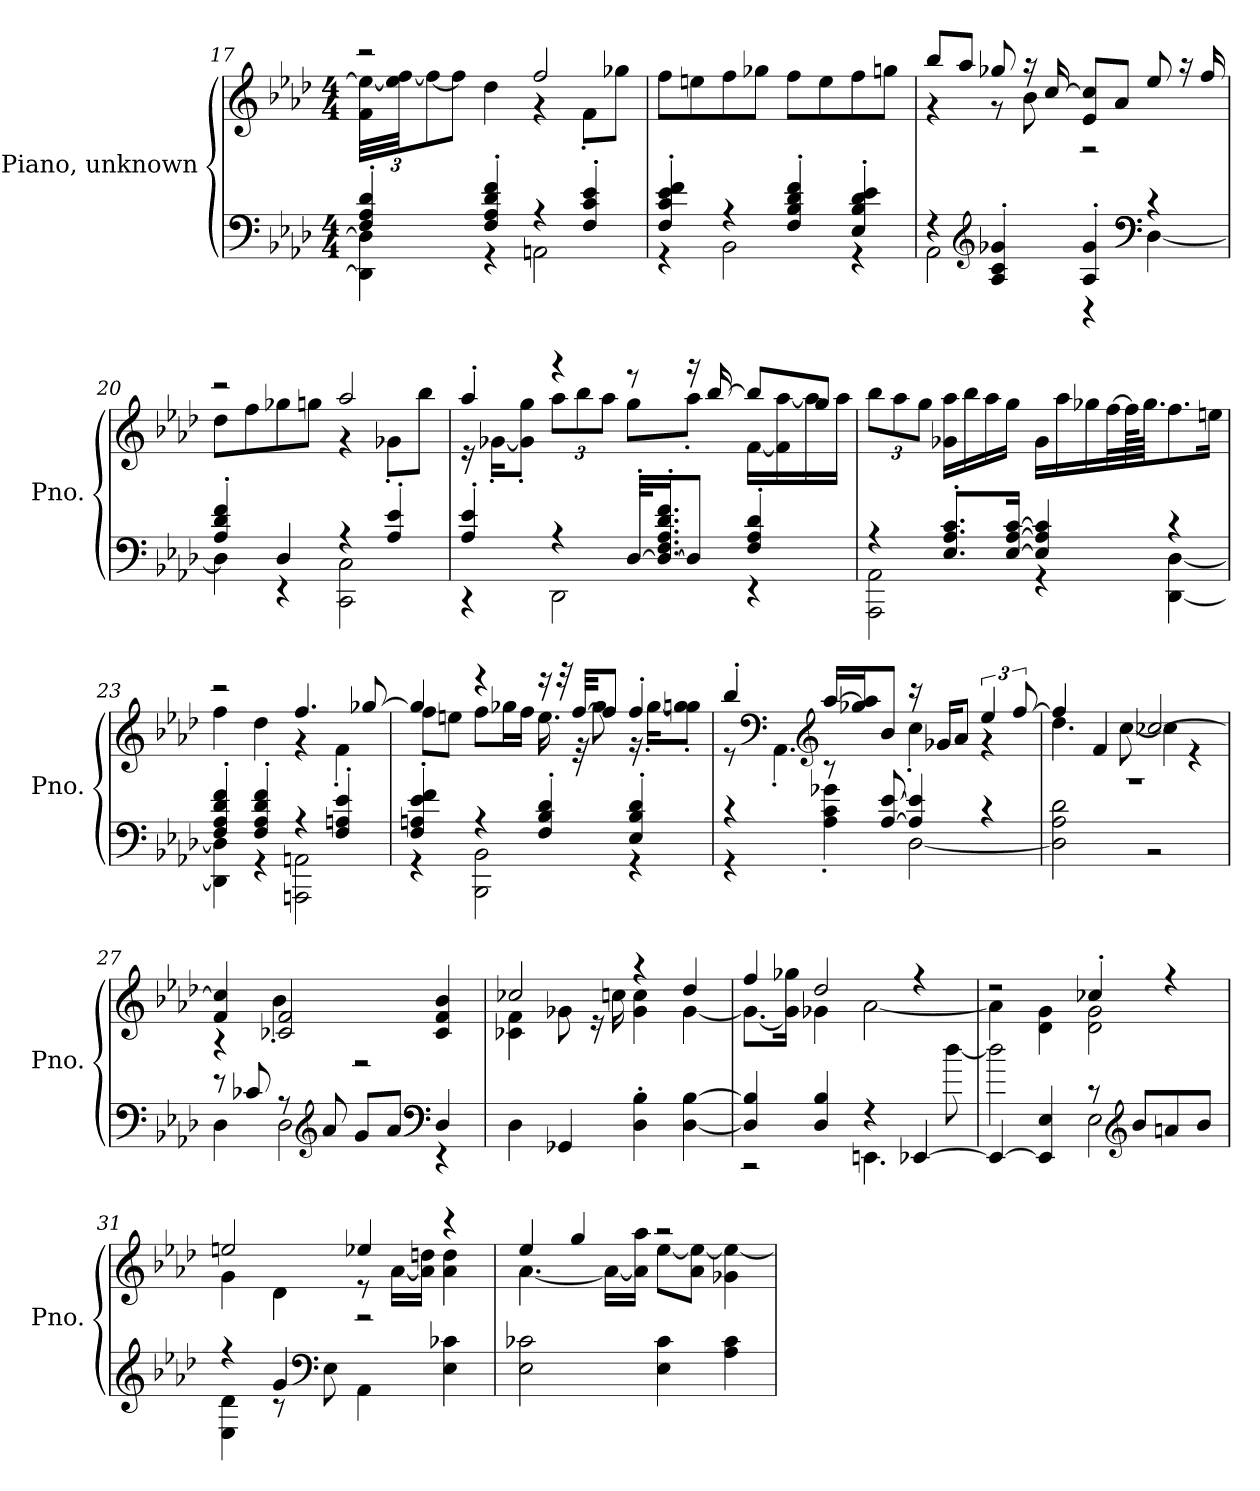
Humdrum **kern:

**kern	**kern
*part1	*part1
*staff2	*staff1
*I"Piano, unknown	*
*I'Pno.	*
*clefF4	*clefG2
*k[b-e-a-d-]	*k[b-e-a-d-]
*M4/4	*M4/4
=17	=17
*^	*^
*	*	*	*Xbrackettup
4F/' 4A-/' 4d-/'	4DD-\] 4D-\]	2r	48f\ 48ee\_LLL
.	.	.	48ee\] [48ff\JJ
.	.	.	12ff\_
.	.	.	8ff\J]
4F/' 4A-/' 4d-/' 4f/'	4r	.	4dd-\
4r	2AAn\	2ff/	4r
4F/' 4c/' 4e-/'	.	.	8f'\L
.	.	.	8gg-X\J
*	*	*v	*v
=18	=18	=18
4F/' 4c/' 4e-/' 4f/'	4r	8ff\L
.	.	8een\
4r	2BB-\	8ff\
.	.	8gg-X\J
4F/' 4B-/' 4d-/' 4f/'	.	8ff\L
.	.	8ee\
4E-/' 4B-/' 4d-/' 4e-/'	4r	8ff\
.	.	8ggn\J
!!LO:PB:g=z
=19	=19	=19
*	*	*^
4r	2AA-\	8bb-/L	4r
.	.	8aa-/J	.
*clefG2	*	*	*
4A-/' 4c/' 4g-X/'	.	8gg-X/	8r
.	.	16r	8b-\
.	.	[16cc/	.
4A-/' 4g-/'	4r	8e-/ 8cc/]L	2r
.	.	8a-/J	.
*clefF4	*	*	*
4r	[4D-\	8ee-/	.
.	.	16r	.
.	.	16ff/	.
=20	=20	=20	=20
4A-/' 4d-/' 4f/'	4D-\]	2r	8dd-\L
.	.	.	8ff\
4D-/	4r	.	8gg-X\
.	.	.	8ggn\J
4r	2CC\ 2C\	2aa-/	4r
4A-/' 4e-/'	.	.	8g-X'\L
.	.	.	8bb-\J
!!LO:LB:g=z	!!
=21	=21	=21	=21
4A-/' 4e-/'	4r	4aa-'/	16r
.	.	.	[16g-X'\KL
.	.	.	8g-\]' 8gg\'J
4r	2DD-\	4r	12aa-\L
.	.	.	12bb-\
.	.	.	12aa-\J
[32D-'/KLL	.	8r	8gg\L
16.D-/_' 16.F/' 16.A-/' 16.d-/' 16.f/'J	.	.	.
8D-/J]	.	16r	8aa-'\J
.	.	[16bb-/	.
4F/' 4A-/' 4d-/'	4r	8bb-/L]	[16f\LL
.	.	.	16f\] [16aa-\
.	.	8gg/J	16aa-\]
.	.	.	16aa-\JJ
*	*	*v	*v
=22	=22	=22
4r	2AAA-\ 2AA-\	12bb-\L
.	.	12aa-\
.	.	12gg\J
8.E-/' 8.A-/' 8.c/'L	.	16g-X\ 16aa-\LL
.	.	16bb-\
.	.	16aa-\
[16E-/ [16A-/ [16c/Jk	.	16gg\JJ
4E-/] 4A-/] 4c/]	4r	16g-\LL
.	.	16aa-\
.	.	16gg-X\
.	.	[32ff\L
.	.	128ff\KL]
.	.	64.gg-\JJJ
4r	[4DD-\ [4D-\	8.ff\
.	.	16een\Jk
!!LO:LB:g=z
=23	=23	=23
*	*	*^
4F/' 4A-/' 4d-/' 4f/'	4DD-\] 4D-\]	2r	4ff\
4F/' 4A-/' 4d-/' 4f/'	4r	.	4dd-\
4r	2AAAn\ 2AAn\	4.ff/	4r
4F/' 4An/' 4e-/'	.	.	4f'\
.	.	[8gg-X/	.
=24	=24	=24	=24
4F/' 4An/' 4e-/' 4f/'	4r	4gg-/]	8ff\L
.	.	.	8een\J
4r	2BBB-\ 2BB-\	4r	8ff\L
.	.	.	16gg-X\L
.	.	.	16ff\JJ
4F/' 4B-/' 4d-/'	.	16r	16.ee\
.	.	32r	.
.	.	[32ff/KKL	32r
.	.	8ff/J]	8gg-\
4E-/' 4B-/' 4d-/'	4r	4ff'/	16r
.	.	.	[16gg-'\KL
.	.	.	8gg-\]' 8ggn\'J
!!LO:LB:g=z	!!
=25	=25	=25	=25
4r	4r	4bb-'/	8r
*	*	*clefF4	*
.	.	.	4.AA-'\
*	*	*clefG2	*
8r	4A-\' 4c\' 4g-X\'	[16aa-/LL	.
.	.	16gg-X/ 16aa-/]J	.
[8A-/ [8e-/	.	8b-/J	.
4A-/] 4e-/]	[2D-\	16r	4cc'\
.	.	16g-X/KL	.
.	.	8a-/J	.
*	*	*brackettup	*
4r	.	6ee-/	4r
.	.	[12ff/	.
=26	=26	=26	=26
1r	2D-\] 2A-\ 2d-\	4ff/]	4.dd-\
.	.	4f/	.
.	.	.	[8cc\
.	2r	[2cc-X/	4cc\]
.	.	.	4r
=27	=27	=27	=27
8r	4D-\	4f/ 4cc-/]	4r
8c-X/	.	.	.
8r	2D-\	2c-X/ 2f/	4b-'\
*clefG2	*	*	*
8a-/	.	.	.
8g/L	.	.	2r
8a-/J	.	.	.
*clefF4	*	*	*
4D-/	4r	4c-/ 4f/ 4b-/	.
*v	*v	*	*
!!LO:LB:g=z	!!
=28	=28	=28
4D-\	2cc-X/	4c-X\ 4f\
4GG-X/	.	8g-X\
.	.	16r
.	.	16ccn\
4D-\' 4B-\'	4r	4g-\ 4cc\
[4D-\ [4B-\	4dd-/	[4g-\
=29	=29	=29
*^	*	*
4D-/] 4B-/]	2r	4ff/	8.g-\L_
.	.	.	16g-\] 16gg-X\Jk
4D-/ 4B-/	.	2dd-/	4g-X\
4r	4.EEn\	.	[2a-\
[4EE-X/	.	4r	.
.	[8dd-\	.	.
=30	=30	=30	=30
4EE-/_	2dd-\]	2r	4a-\]
4EE-/] 4E-/	.	.	4d-\ 4g\
8r	2E-\	4cc-X'/	2d-\ 2g\
*clefG2	*	*	*
8b-/L	.	.	.
8an/	.	4r	.
8b-/J	.	.	.
=31	=31	=31	=31
4r	4E-\ 4d-\	2een/	4g\
4g/	8r	.	4d-\
*clefF4	*	*	*
.	8E-\	.	.
2r	4AA-\	4ee-X/	8r
.	.	.	[16a-\LL
.	.	.	16a-\] 16ddn\JJ
.	4E-\ 4c-X\	4r	4a-\ 4dd\
*v	*v	*	*
!!LO:LB:g=z	!!
=32	=32	=32
2E-\ 2c-X\	4ee-/	[4.a-\
.	4gg/	.
.	.	16a-\LL_
.	.	16a-\] 16aa-\JJ
4E-\ 4c-\	2r	[8ee-\L
.	.	8a-\ 8ee-\_J
4A-\ 4c-\	.	4g-X\ 4ee-\_
*	*v	*v
=	=
*-	*-
